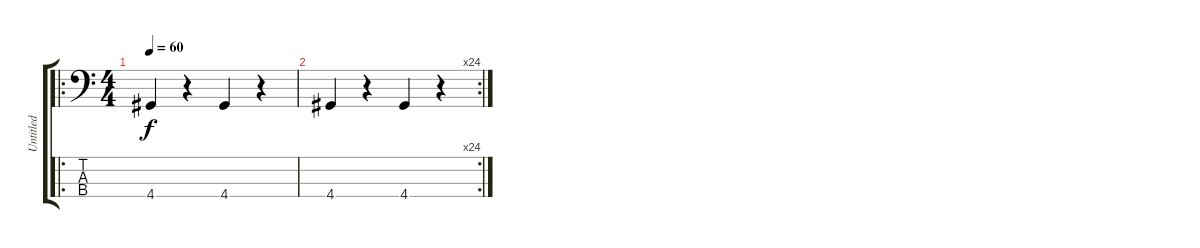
\track ("Untitled" "Untitled") {instrument electricbassfinger}
\staff {score tabs}
\tuning (G2 D2 A1 E1) {hide}
\ro
\ts (4 4)
\tempo 60
\clef f4
\ks c
4.4.4{dy f instrument electricbassfinger} r.4 4.4.4 r.4 |
\rc 24
4.4.4 r.4 4.4.4 r.4
